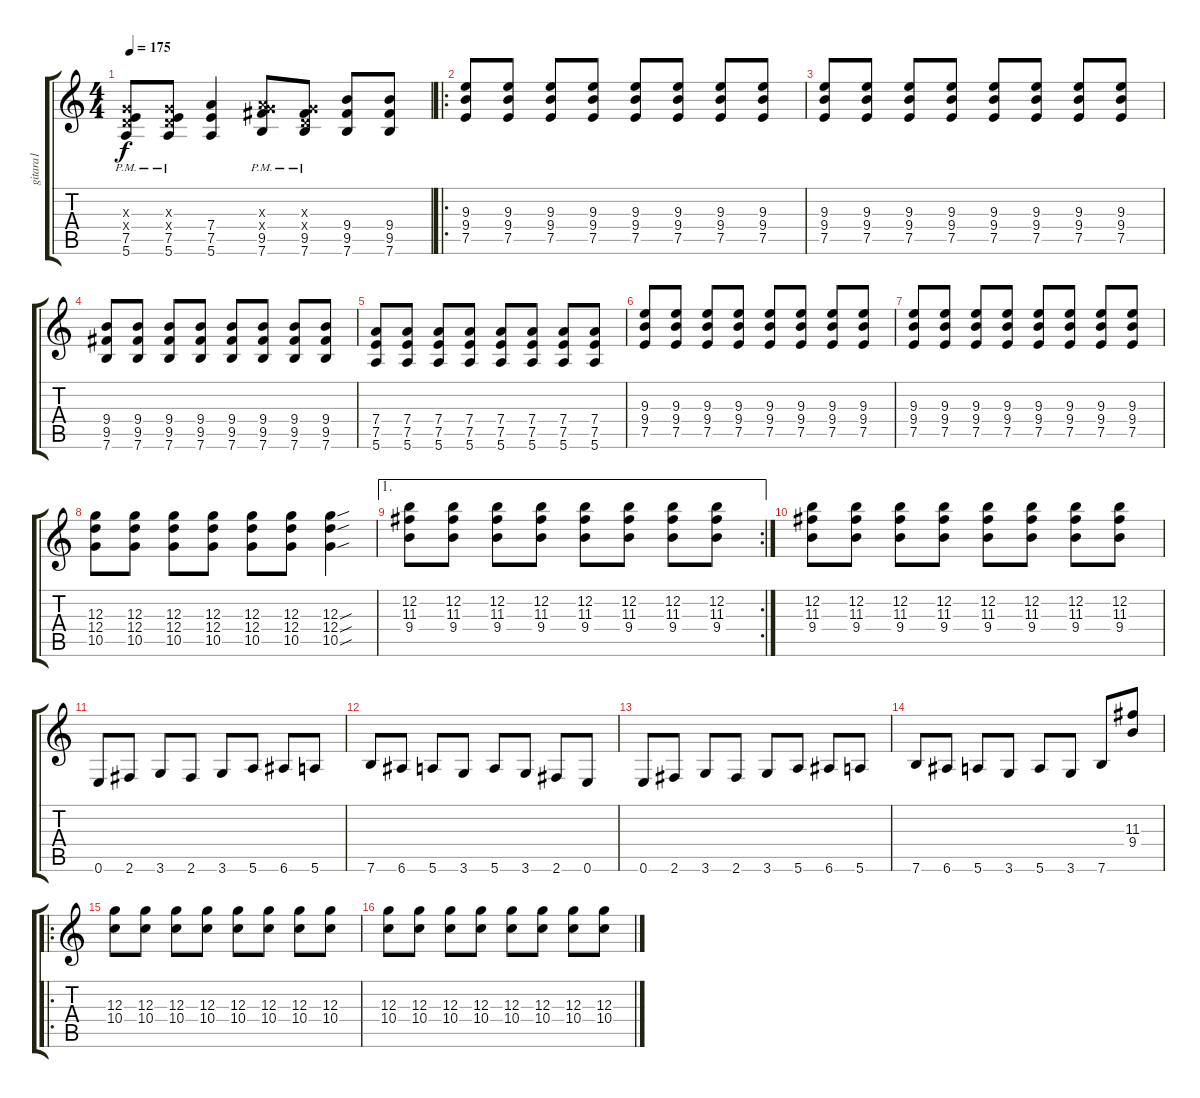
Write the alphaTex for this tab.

\track ("gitara1" "gitara1") {instrument distortionguitar}
\staff {score tabs}
\tuning (E4 B3 G3 D3 A2 E2) {hide}
\ts (4 4)
\tempo 175
\clef g2
\ks c
(0.3{x} 0.4{x} 7.5{pm} 5.6{pm}).8{dy f} (0.3{x} 0.4{x} 7.5{pm} 5.6{pm}).8 (7.4 7.5 5.6).4 (0.3{x} 7.4{x} 9.5{pm} 7.6{pm}).8 (0.3{x} 0.4{x} 9.5{pm} 7.6{pm}).8 (9.4 9.5 7.6).8 (9.4 9.5 7.6).8 |
\ro
(9.3 9.4 7.5).8 (9.3 9.4 7.5).8 (9.3 9.4 7.5).8 (9.3 9.4 7.5).8 (9.3 9.4 7.5).8 (9.3 9.4 7.5).8 (9.3 9.4 7.5).8 (9.3 9.4 7.5).8 |
(9.3 9.4 7.5).8 (9.3 9.4 7.5).8 (9.3 9.4 7.5).8 (9.3 9.4 7.5).8 (9.3 9.4 7.5).8 (9.3 9.4 7.5).8 (9.3 9.4 7.5).8 (9.3 9.4 7.5).8 |
(9.4 9.5 7.6).8 (9.4 9.5 7.6).8 (9.4 9.5 7.6).8 (9.4 9.5 7.6).8 (9.4 9.5 7.6).8 (9.4 9.5 7.6).8 (9.4 9.5 7.6).8 (9.4 9.5 7.6).8 |
(7.4 7.5 5.6).8 (7.4 7.5 5.6).8 (7.4 7.5 5.6).8 (7.4 7.5 5.6).8 (7.4 7.5 5.6).8 (7.4 7.5 5.6).8 (7.4 7.5 5.6).8 (7.4 7.5 5.6).8 |
(9.3 9.4 7.5).8 (9.3 9.4 7.5).8 (9.3 9.4 7.5).8 (9.3 9.4 7.5).8 (9.3 9.4 7.5).8 (9.3 9.4 7.5).8 (9.3 9.4 7.5).8 (9.3 9.4 7.5).8 |
(9.3 9.4 7.5).8 (9.3 9.4 7.5).8 (9.3 9.4 7.5).8 (9.3 9.4 7.5).8 (9.3 9.4 7.5).8 (9.3 9.4 7.5).8 (9.3 9.4 7.5).8 (9.3 9.4 7.5).8 |
(12.3 12.4 10.5).8 (12.3 12.4 10.5).8 (12.3 12.4 10.5).8 (12.3 12.4 10.5).8 (12.3 12.4 10.5).8 (12.3 12.4 10.5).8 (12.3{sou} 12.4{sou} 10.5{sou}).4 |
\ae 1
\rc 2
(12.2 11.3 9.4).8 (12.2 11.3 9.4).8 (12.2 11.3 9.4).8 (12.2 11.3 9.4).8 (12.2 11.3 9.4).8 (12.2 11.3 9.4).8 (12.2 11.3 9.4).8 (12.2 11.3 9.4).8 |
(12.2 11.3 9.4).8 (12.2 11.3 9.4).8 (12.2 11.3 9.4).8 (12.2 11.3 9.4).8 (12.2 11.3 9.4).8 (12.2 11.3 9.4).8 (12.2 11.3 9.4).8 (12.2 11.3 9.4).8 |
0.6.8 2.6.8 3.6.8 2.6.8 3.6.8 5.6.8 6.6.8 5.6.8 |
7.6.8 6.6.8 5.6.8 3.6.8 5.6.8 3.6.8 2.6.8 0.6.8 |
0.6.8 2.6.8 3.6.8 2.6.8 3.6.8 5.6.8 6.6.8 5.6.8 |
7.6.8 6.6.8 5.6.8 3.6.8 5.6.8 3.6.8 7.6.8 (11.3 9.4).8 |
\ro
(12.3 10.4).8 (12.3 10.4).8 (12.3 10.4).8 (12.3 10.4).8 (12.3 10.4).8 (12.3 10.4).8 (12.3 10.4).8 (12.3 10.4).8 |
(12.3 10.4).8 (12.3 10.4).8 (12.3 10.4).8 (12.3 10.4).8 (12.3 10.4).8 (12.3 10.4).8 (12.3 10.4).8 (12.3 10.4).8
